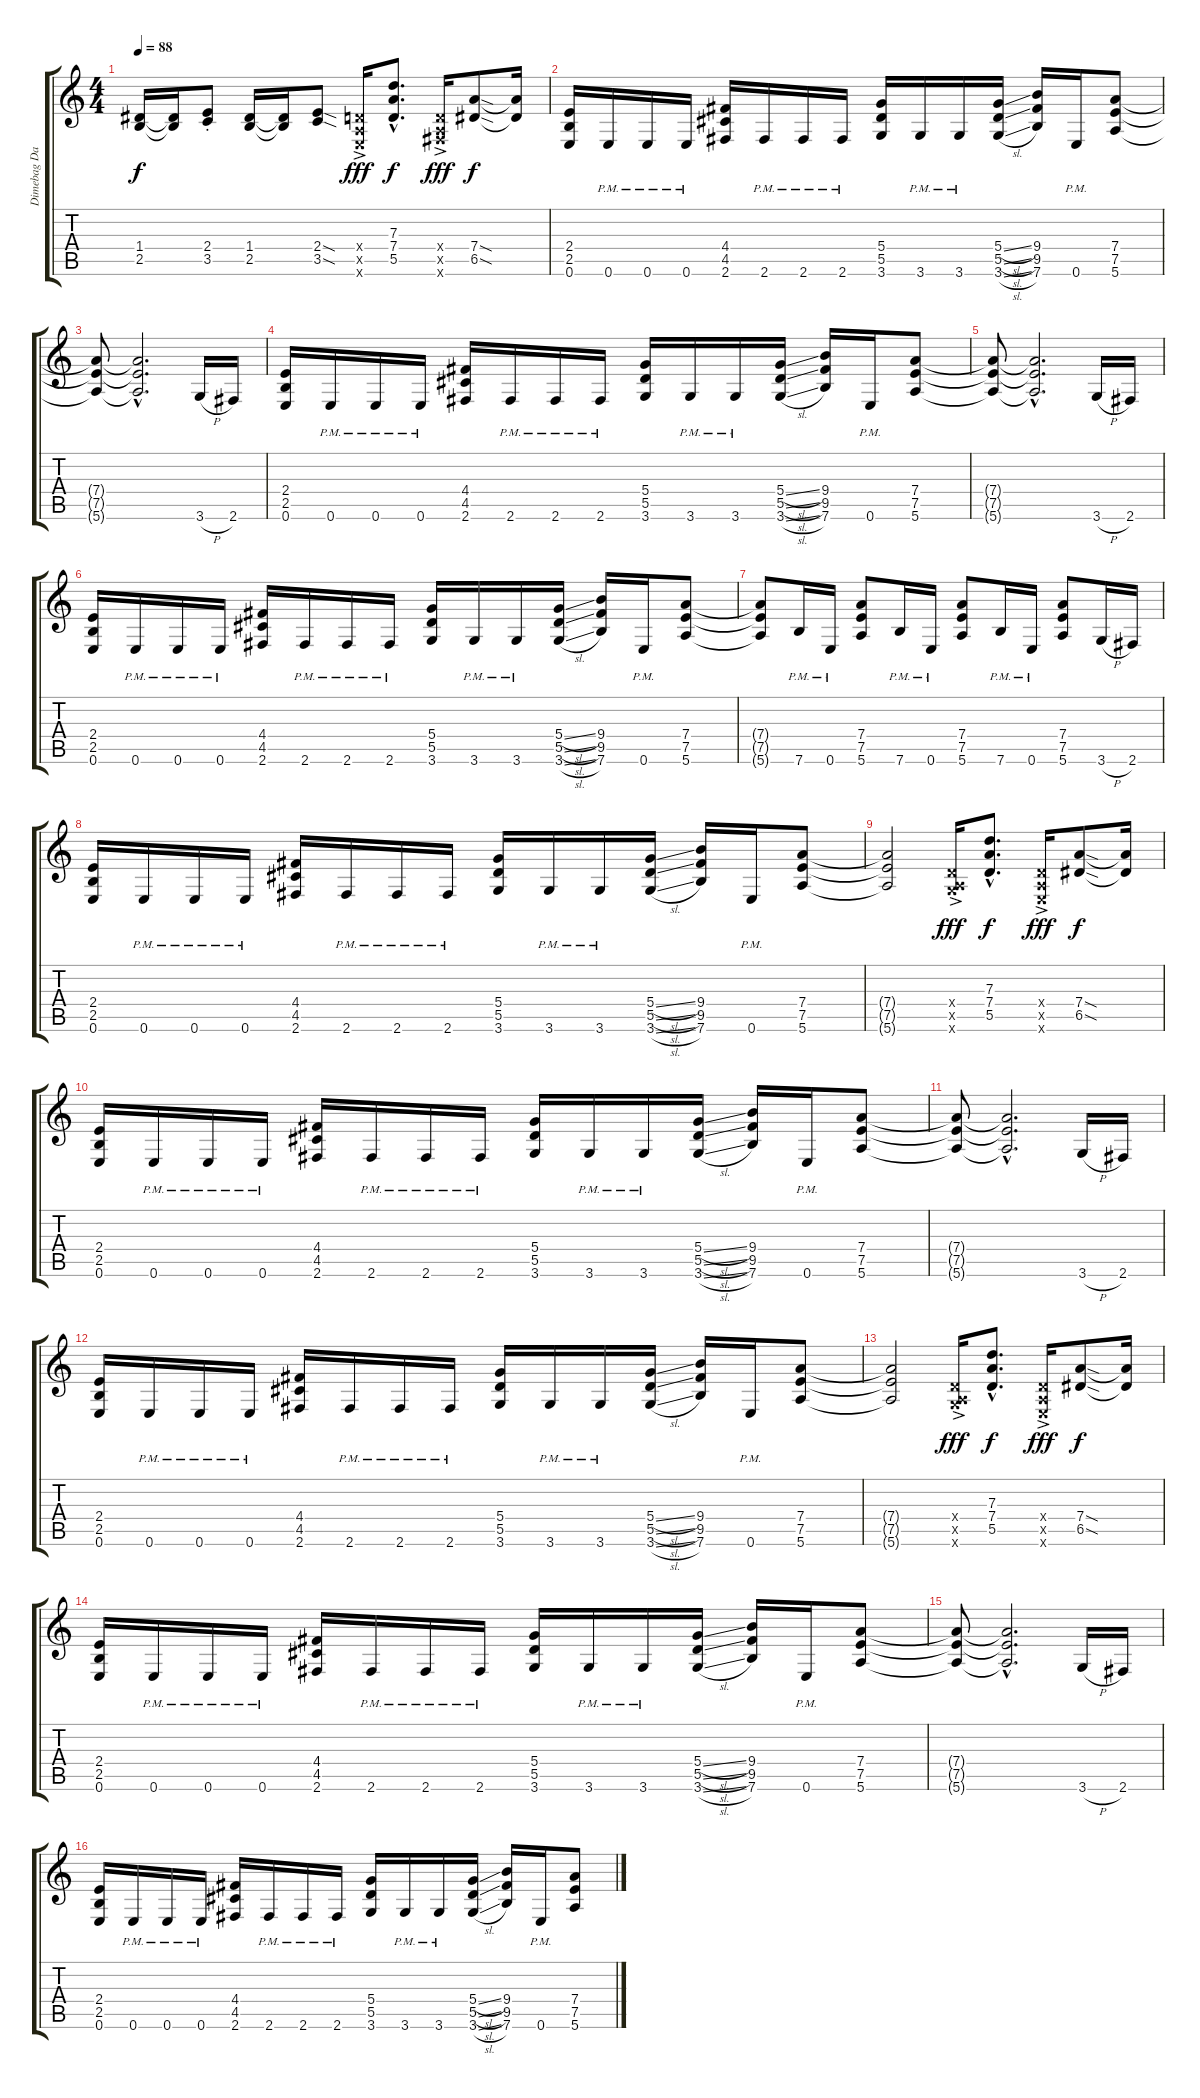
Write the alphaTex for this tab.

\track ("Dimebag Darrell (Rythm)" "Dimebag Da") {instrument distortionguitar}
\staff {score tabs}
\tuning (E4 B3 G3 D3 A2 E2) {hide}
\ts (4 4)
\tempo 88
\clef g2
\ks c
(1.4 2.5).16{dy f} (1.4{t} 2.5{t}).16 (2.4{st} 3.5{st}).8 (1.4 2.5).16 (1.4{t} 2.5{t}).16 (2.4{sod} 3.5{sod}).8 (0.4{x} 0.5{x} 0.6{ac x}).16{dy fff} (7.3{hac} 7.4{hac} 5.5{hac}).8{d dy f} (0.4{x} 0.5{x} 2.6{ac x}).16{dy fff} (7.4{sod} 6.5{sod}).8{dy f} (7.4{t} 6.5{t}).16 |
(2.4 2.5 0.6).16 0.6{pm}.16 0.6{pm}.16 0.6{pm}.16 (4.4 4.5 2.6).16 2.6{pm}.16 2.6{pm}.16 2.6{pm}.16 (5.4 5.5 3.6).16 3.6{pm}.16 3.6{pm}.16 (5.4{sl} 5.5{sl} 3.6{sl}).16 (9.4 9.5 7.6).16 0.6{pm}.16 (7.4 7.5 5.6).8 |
(7.4{t} 7.5{t} 5.6{t}).8 (7.4{hac t} 7.5{hac t} 5.6{hac t}).2{d} 3.6{h}.16 2.6.16 |
(2.4 2.5 0.6).16 0.6{pm}.16 0.6{pm}.16 0.6{pm}.16 (4.4 4.5 2.6).16 2.6{pm}.16 2.6{pm}.16 2.6{pm}.16 (5.4 5.5 3.6).16 3.6{pm}.16 3.6{pm}.16 (5.4{sl} 5.5{sl} 3.6{sl}).16 (9.4 9.5 7.6).16 0.6{pm}.16 (7.4 7.5 5.6).8 |
(7.4{t} 7.5{t} 5.6{t}).8 (7.4{hac t} 7.5{hac t} 5.6{hac t}).2{d} 3.6{h}.16 2.6.16 |
(2.4 2.5 0.6).16 0.6{pm}.16 0.6{pm}.16 0.6{pm}.16 (4.4 4.5 2.6).16 2.6{pm}.16 2.6{pm}.16 2.6{pm}.16 (5.4 5.5 3.6).16 3.6{pm}.16 3.6{pm}.16 (5.4{sl} 5.5{sl} 3.6{sl}).16 (9.4 9.5 7.6).16 0.6{pm}.16 (7.4 7.5 5.6).8 |
(7.4{t} 7.5{t} 5.6{t}).8 7.6{pm}.16 0.6{pm}.16 (7.4 7.5 5.6).8 7.6{pm}.16 0.6{pm}.16 (7.4 7.5 5.6).8 7.6{pm}.16 0.6{pm}.16 (7.4 7.5 5.6).8 3.6{h}.16 2.6.16 |
(2.4 2.5 0.6).16 0.6{pm}.16 0.6{pm}.16 0.6{pm}.16 (4.4 4.5 2.6).16 2.6{pm}.16 2.6{pm}.16 2.6{pm}.16 (5.4 5.5 3.6).16 3.6{pm}.16 3.6{pm}.16 (5.4{sl} 5.5{sl} 3.6{sl}).16 (9.4 9.5 7.6).16 0.6{pm}.16 (7.4 7.5 5.6).8 |
(7.4{t} 7.5{t} 5.6{t}).2 (0.4{x} 0.5{x} 3.6{ac x}).16{dy fff} (7.3{hac} 7.4{hac} 5.5{hac}).8{d dy f} (0.4{x} 0.5{x} 0.6{ac x}).16{dy fff} (7.4{sod} 6.5{sod}).8{dy f} (7.4{t} 6.5{t}).16 |
(2.4 2.5 0.6).16 0.6{pm}.16 0.6{pm}.16 0.6{pm}.16 (4.4 4.5 2.6).16 2.6{pm}.16 2.6{pm}.16 2.6{pm}.16 (5.4 5.5 3.6).16 3.6{pm}.16 3.6{pm}.16 (5.4{sl} 5.5{sl} 3.6{sl}).16 (9.4 9.5 7.6).16 0.6{pm}.16 (7.4 7.5 5.6).8 |
(7.4{t} 7.5{t} 5.6{t}).8 (7.4{hac t} 7.5{hac t} 5.6{hac t}).2{d} 3.6{h}.16 2.6.16 |
(2.4 2.5 0.6).16 0.6{pm}.16 0.6{pm}.16 0.6{pm}.16 (4.4 4.5 2.6).16 2.6{pm}.16 2.6{pm}.16 2.6{pm}.16 (5.4 5.5 3.6).16 3.6{pm}.16 3.6{pm}.16 (5.4{sl} 5.5{sl} 3.6{sl}).16 (9.4 9.5 7.6).16 0.6{pm}.16 (7.4 7.5 5.6).8 |
(7.4{t} 7.5{t} 5.6{t}).2 (0.4{x} 0.5{x} 3.6{ac x}).16{dy fff} (7.3{hac} 7.4{hac} 5.5{hac}).8{d dy f} (0.4{x} 0.5{x} 0.6{ac x}).16{dy fff} (7.4{sod} 6.5{sod}).8{dy f} (7.4{t} 6.5{t}).16 |
(2.4 2.5 0.6).16 0.6{pm}.16 0.6{pm}.16 0.6{pm}.16 (4.4 4.5 2.6).16 2.6{pm}.16 2.6{pm}.16 2.6{pm}.16 (5.4 5.5 3.6).16 3.6{pm}.16 3.6{pm}.16 (5.4{sl} 5.5{sl} 3.6{sl}).16 (9.4 9.5 7.6).16 0.6{pm}.16 (7.4 7.5 5.6).8 |
(7.4{t} 7.5{t} 5.6{t}).8 (7.4{hac t} 7.5{hac t} 5.6{hac t}).2{d} 3.6{h}.16 2.6.16 |
(2.4 2.5 0.6).16 0.6{pm}.16 0.6{pm}.16 0.6{pm}.16 (4.4 4.5 2.6).16 2.6{pm}.16 2.6{pm}.16 2.6{pm}.16 (5.4 5.5 3.6).16 3.6{pm}.16 3.6{pm}.16 (5.4{sl} 5.5{sl} 3.6{sl}).16 (9.4 9.5 7.6).16 0.6{pm}.16 (7.4 7.5 5.6).8
